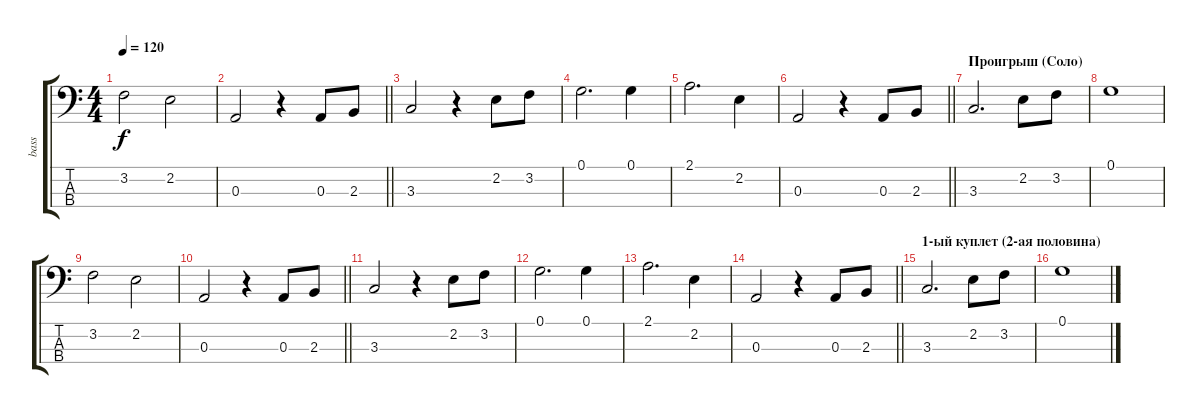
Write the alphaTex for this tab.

\track ("bass           " "bass      ") {instrument fretlessbass}
\staff {score tabs}
\tuning (G2 D2 A1 E1) {hide}
\ts (4 4)
\tempo 120
\clef f4
\ks c
3.2.2{dy f} 2.2.2 |
\barLineRight lightlight
0.3.2 r.4 0.3.8 2.3.8 |
3.3.2 r.4 2.2.8 3.2.8 |
0.1.2{d} 0.1.4 |
2.1.2{d} 2.2.4 |
\barLineRight lightlight
0.3.2 r.4 0.3.8 2.3.8 |
\section ("" "Проигрыш (Соло)")
3.3.2{d} 2.2.8 3.2.8 |
0.1.1 |
3.2.2 2.2.2 |
\barLineRight lightlight
0.3.2 r.4 0.3.8 2.3.8 |
3.3.2 r.4 2.2.8 3.2.8 |
0.1.2{d} 0.1.4 |
2.1.2{d} 2.2.4 |
\barLineRight lightlight
0.3.2 r.4 0.3.8 2.3.8 |
\section ("" "1-ый куплет (2-ая половина)")
3.3.2{d} 2.2.8 3.2.8 |
0.1.1
